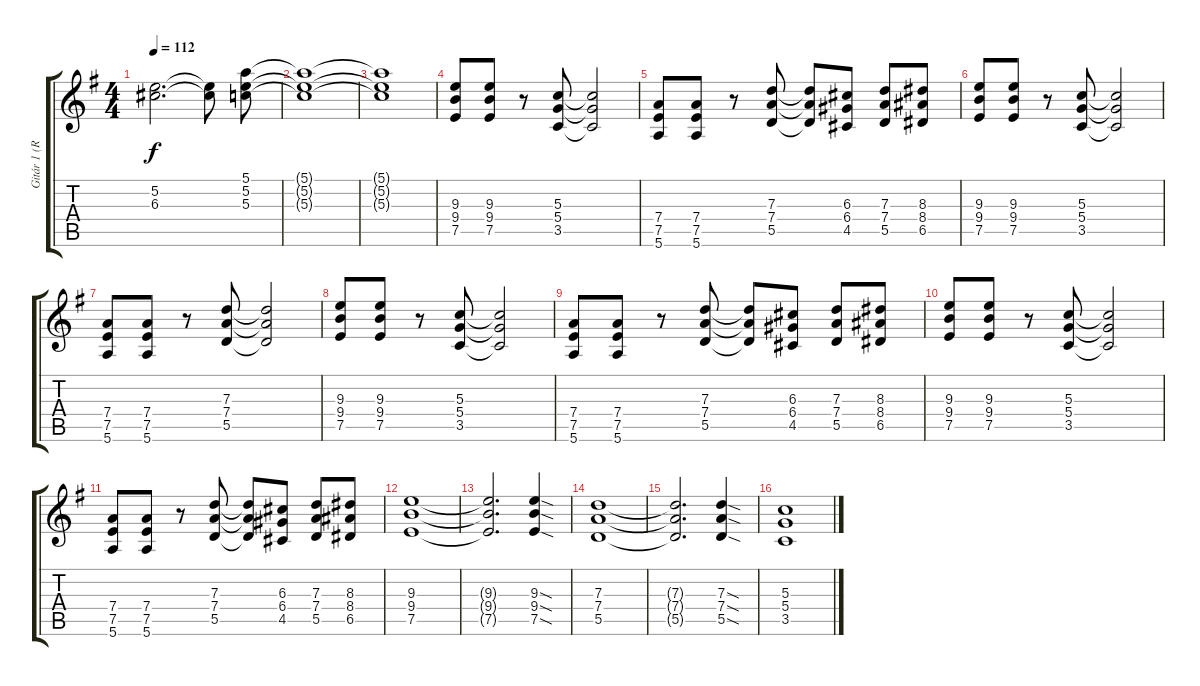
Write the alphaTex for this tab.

\track ("Gitár 1 (Ritchie Blackmore)" "Gitár 1 (R") {instrument distortionguitar}
\staff {score tabs}
\tuning (E4 B3 G3 D3 A2 E2) {hide}
\ts (4 4)
\tempo 112
\clef g2
\ks g
(5.2{t} 6.3{t}).2{d dy f} (5.2{t} 6.3{t}).8{beam split} (5.1 5.2 5.3).8 |
(5.1{t} 5.2{t} 5.3{t}).1 |
(5.1{t} 5.2{t} 5.3{t}).1 |
(9.3 9.4 7.5).8 (9.3 9.4 7.5).8 r.8 (5.3 5.4 3.5).8 (5.3{t} 5.4{t} 3.5{t}).2 |
(7.4 7.5 5.6).8 (7.4 7.5 5.6).8 r.8 (7.3 7.4 5.5).8 (7.3{t} 7.4{t} 5.5{t}).8 (6.3 6.4 4.5).8 (7.3 7.4 5.5).8 (8.3 8.4 6.5).8 |
(9.3 9.4 7.5).8 (9.3 9.4 7.5).8 r.8 (5.3 5.4 3.5).8 (5.3{t} 5.4{t} 3.5{t}).2 |
(7.4 7.5 5.6).8 (7.4 7.5 5.6).8 r.8 (7.3 7.4 5.5).8 (7.3{t} 7.4{t} 5.5{t}).2 |
(9.3 9.4 7.5).8 (9.3 9.4 7.5).8 r.8 (5.3 5.4 3.5).8 (5.3{t} 5.4{t} 3.5{t}).2 |
(7.4 7.5 5.6).8 (7.4 7.5 5.6).8 r.8 (7.3 7.4 5.5).8 (7.3{t} 7.4{t} 5.5{t}).8 (6.3 6.4 4.5).8 (7.3 7.4 5.5).8 (8.3 8.4 6.5).8 |
(9.3 9.4 7.5).8 (9.3 9.4 7.5).8 r.8 (5.3 5.4 3.5).8 (5.3{t} 5.4{t} 3.5{t}).2 |
(7.4 7.5 5.6).8 (7.4 7.5 5.6).8 r.8 (7.3 7.4 5.5).8 (7.3{t} 7.4{t} 5.5{t}).8 (6.3 6.4 4.5).8 (7.3 7.4 5.5).8 (8.3 8.4 6.5).8 |
(9.3 9.4 7.5).1 |
(9.3{t} 9.4{t} 7.5{t}).2{d} (9.3{sod} 9.4{sod} 7.5{sod}).4 |
(7.3 7.4 5.5).1 |
(7.3{t} 7.4{t} 5.5{t}).2{d} (7.3{sod} 7.4{sod} 5.5{sod}).4 |
(5.3 5.4 3.5).1
